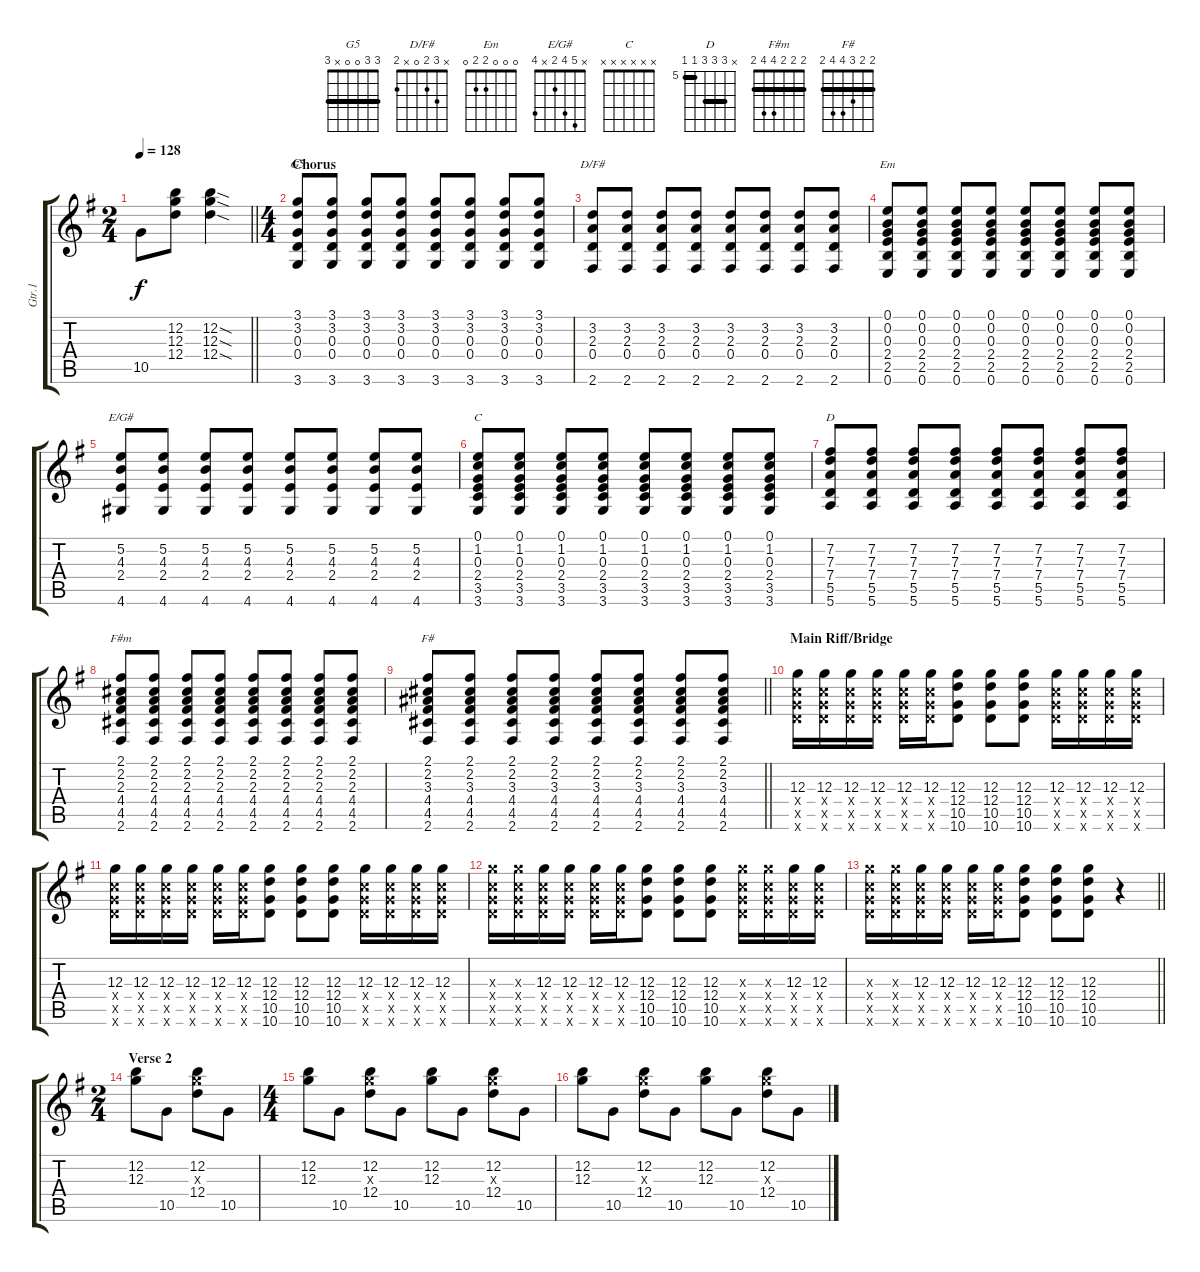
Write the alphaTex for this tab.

\track ("Gtr.1" "Gtr.1") {instrument distortionguitar}
\staff {score tabs}
\tuning (E4 B3 G3 D3 A2 E2) {hide}
\chord ("G5" 3 3 0 0 x 3) {barre 3}
\chord ("D/F#" x 3 2 0 x 2)
\chord ("Em" 0 0 0 2 2 0)
\chord ("E/G#" x 5 4 2 x 4)
\chord ("C" x x x x x x)
\chord ("D" x 7 7 7 5 5) {firstfret 5 barre (5 7)}
\chord ("F#m" 2 2 2 4 4 2) {barre 2}
\chord ("F#" 2 2 3 4 4 2) {barre 2}
\ts (2 4)
\tempo 128
\clef g2
\barLineRight lightlight
\ks g
10.5.8{dy f} (12.2 12.3 12.4).8 (12.2{sod} 12.3{sod} 12.4{sod}).4 |
\ts (4 4)
\section ("" "Chorus")
(3.1 3.2 0.3 0.4 3.6).8{ch "G5"} (3.1 3.2 0.3 0.4 3.6).8 (3.1 3.2 0.3 0.4 3.6).8 (3.1 3.2 0.3 0.4 3.6).8 (3.1 3.2 0.3 0.4 3.6).8 (3.1 3.2 0.3 0.4 3.6).8 (3.1 3.2 0.3 0.4 3.6).8 (3.1 3.2 0.3 0.4 3.6).8 |
(3.2 2.3 0.4 2.6).8{ch "D/F#"} (3.2 2.3 0.4 2.6).8 (3.2 2.3 0.4 2.6).8 (3.2 2.3 0.4 2.6).8 (3.2 2.3 0.4 2.6).8 (3.2 2.3 0.4 2.6).8 (3.2 2.3 0.4 2.6).8 (3.2 2.3 0.4 2.6).8 |
(0.1 0.2 0.3 2.4 2.5 0.6).8{ch "Em"} (0.1 0.2 0.3 2.4 2.5 0.6).8 (0.1 0.2 0.3 2.4 2.5 0.6).8 (0.1 0.2 0.3 2.4 2.5 0.6).8 (0.1 0.2 0.3 2.4 2.5 0.6).8 (0.1 0.2 0.3 2.4 2.5 0.6).8 (0.1 0.2 0.3 2.4 2.5 0.6).8 (0.1 0.2 0.3 2.4 2.5 0.6).8 |
(5.2 4.3 2.4 4.6).8{ch "E/G#"} (5.2 4.3 2.4 4.6).8 (5.2 4.3 2.4 4.6).8 (5.2 4.3 2.4 4.6).8 (5.2 4.3 2.4 4.6).8 (5.2 4.3 2.4 4.6).8 (5.2 4.3 2.4 4.6).8 (5.2 4.3 2.4 4.6).8 |
(0.1 1.2 0.3 2.4 3.5 3.6).8{ch "C"} (0.1 1.2 0.3 2.4 3.5 3.6).8 (0.1 1.2 0.3 2.4 3.5 3.6).8 (0.1 1.2 0.3 2.4 3.5 3.6).8 (0.1 1.2 0.3 2.4 3.5 3.6).8 (0.1 1.2 0.3 2.4 3.5 3.6).8 (0.1 1.2 0.3 2.4 3.5 3.6).8 (0.1 1.2 0.3 2.4 3.5 3.6).8 |
(7.2 7.3 7.4 5.5 5.6).8{ch "D"} (7.2 7.3 7.4 5.5 5.6).8 (7.2 7.3 7.4 5.5 5.6).8 (7.2 7.3 7.4 5.5 5.6).8 (7.2 7.3 7.4 5.5 5.6).8 (7.2 7.3 7.4 5.5 5.6).8 (7.2 7.3 7.4 5.5 5.6).8 (7.2 7.3 7.4 5.5 5.6).8 |
(2.1 2.2 2.3 4.4 4.5 2.6).8{ch "F#m"} (2.1 2.2 2.3 4.4 4.5 2.6).8 (2.1 2.2 2.3 4.4 4.5 2.6).8 (2.1 2.2 2.3 4.4 4.5 2.6).8 (2.1 2.2 2.3 4.4 4.5 2.6).8 (2.1 2.2 2.3 4.4 4.5 2.6).8 (2.1 2.2 2.3 4.4 4.5 2.6).8 (2.1 2.2 2.3 4.4 4.5 2.6).8 |
\barLineRight lightlight
(2.1 2.2 3.3 4.4 4.5 2.6).8{ch "F#"} (2.1 2.2 3.3 4.4 4.5 2.6).8 (2.1 2.2 3.3 4.4 4.5 2.6).8 (2.1 2.2 3.3 4.4 4.5 2.6).8 (2.1 2.2 3.3 4.4 4.5 2.6).8 (2.1 2.2 3.3 4.4 4.5 2.6).8 (2.1 2.2 3.3 4.4 4.5 2.6).8 (2.1 2.2 3.3 4.4 4.5 2.6).8 |
\section ("" "Main Riff/Bridge")
(12.3 10.4{x} 10.5{x} 10.6{x}).16 (12.3 10.4{x} 10.5{x} 10.6{x}).16 (12.3 10.4{x} 10.5{x} 10.6{x}).16 (12.3 10.4{x} 10.5{x} 10.6{x}).16 (12.3 10.4{x} 10.5{x} 10.6{x}).16 (12.3 10.4{x} 10.5{x} 10.6{x}).16 (12.3 12.4 10.5 10.6).8 (12.3 12.4 10.5 10.6).8 (12.3 12.4 10.5 10.6).8 (12.3 10.4{x} 10.5{x} 10.6{x}).16 (12.3 10.4{x} 10.5{x} 10.6{x}).16 (12.3 10.4{x} 10.5{x} 10.6{x}).16 (12.3 10.4{x} 10.5{x} 10.6{x}).16 |
(12.3 10.4{x} 10.5{x} 10.6{x}).16 (12.3 10.4{x} 10.5{x} 10.6{x}).16 (12.3 10.4{x} 10.5{x} 10.6{x}).16 (12.3 10.4{x} 10.5{x} 10.6{x}).16 (12.3 10.4{x} 10.5{x} 10.6{x}).16 (12.3 10.4{x} 10.5{x} 10.6{x}).16 (12.3 12.4 10.5 10.6).8 (12.3 12.4 10.5 10.6).8 (12.3 12.4 10.5 10.6).8 (12.3 10.4{x} 10.5{x} 10.6{x}).16 (12.3 10.4{x} 10.5{x} 10.6{x}).16 (12.3 10.4{x} 10.5{x} 10.6{x}).16 (12.3 10.4{x} 10.5{x} 10.6{x}).16 |
(12.3{x} 10.4{x} 10.5{x} 10.6{x}).16 (12.3{x} 10.4{x} 10.5{x} 10.6{x}).16 (12.3 10.4{x} 10.5{x} 10.6{x}).16 (12.3 10.4{x} 10.5{x} 10.6{x}).16 (12.3 10.4{x} 10.5{x} 10.6{x}).16 (12.3 10.4{x} 10.5{x} 10.6{x}).16 (12.3 12.4 10.5 10.6).8 (12.3 12.4 10.5 10.6).8 (12.3 12.4 10.5 10.6).8 (12.3{x} 10.4{x} 10.5{x} 10.6{x}).16 (12.3{x} 10.4{x} 10.5{x} 10.6{x}).16 (12.3 10.4{x} 10.5{x} 10.6{x}).16 (12.3 10.4{x} 10.5{x} 10.6{x}).16 |
\barLineRight lightlight
(12.3{x} 10.4{x} 10.5{x} 10.6{x}).16 (12.3{x} 10.4{x} 10.5{x} 10.6{x}).16 (12.3 10.4{x} 10.5{x} 10.6{x}).16 (12.3 10.4{x} 10.5{x} 10.6{x}).16 (12.3 10.4{x} 10.5{x} 10.6{x}).16 (12.3 10.4{x} 10.5{x} 10.6{x}).16 (12.3 12.4 10.5 10.6).8 (12.3 12.4 10.5 10.6).8 (12.3 12.4 10.5 10.6).8 r.4 |
\ts (2 4)
\section ("" "Verse 2")
(12.2 12.3).8 10.5.8 (12.2 12.3{x} 12.4).8 10.5.8 |
\ts (4 4)
(12.2 12.3).8 10.5.8 (12.2 12.3{x} 12.4).8 10.5.8 (12.2 12.3).8 10.5.8 (12.2 12.3{x} 12.4).8 10.5.8 |
(12.2 12.3).8 10.5.8 (12.2 12.3{x} 12.4).8 10.5.8 (12.2 12.3).8 10.5.8 (12.2 12.3{x} 12.4).8 10.5.8
